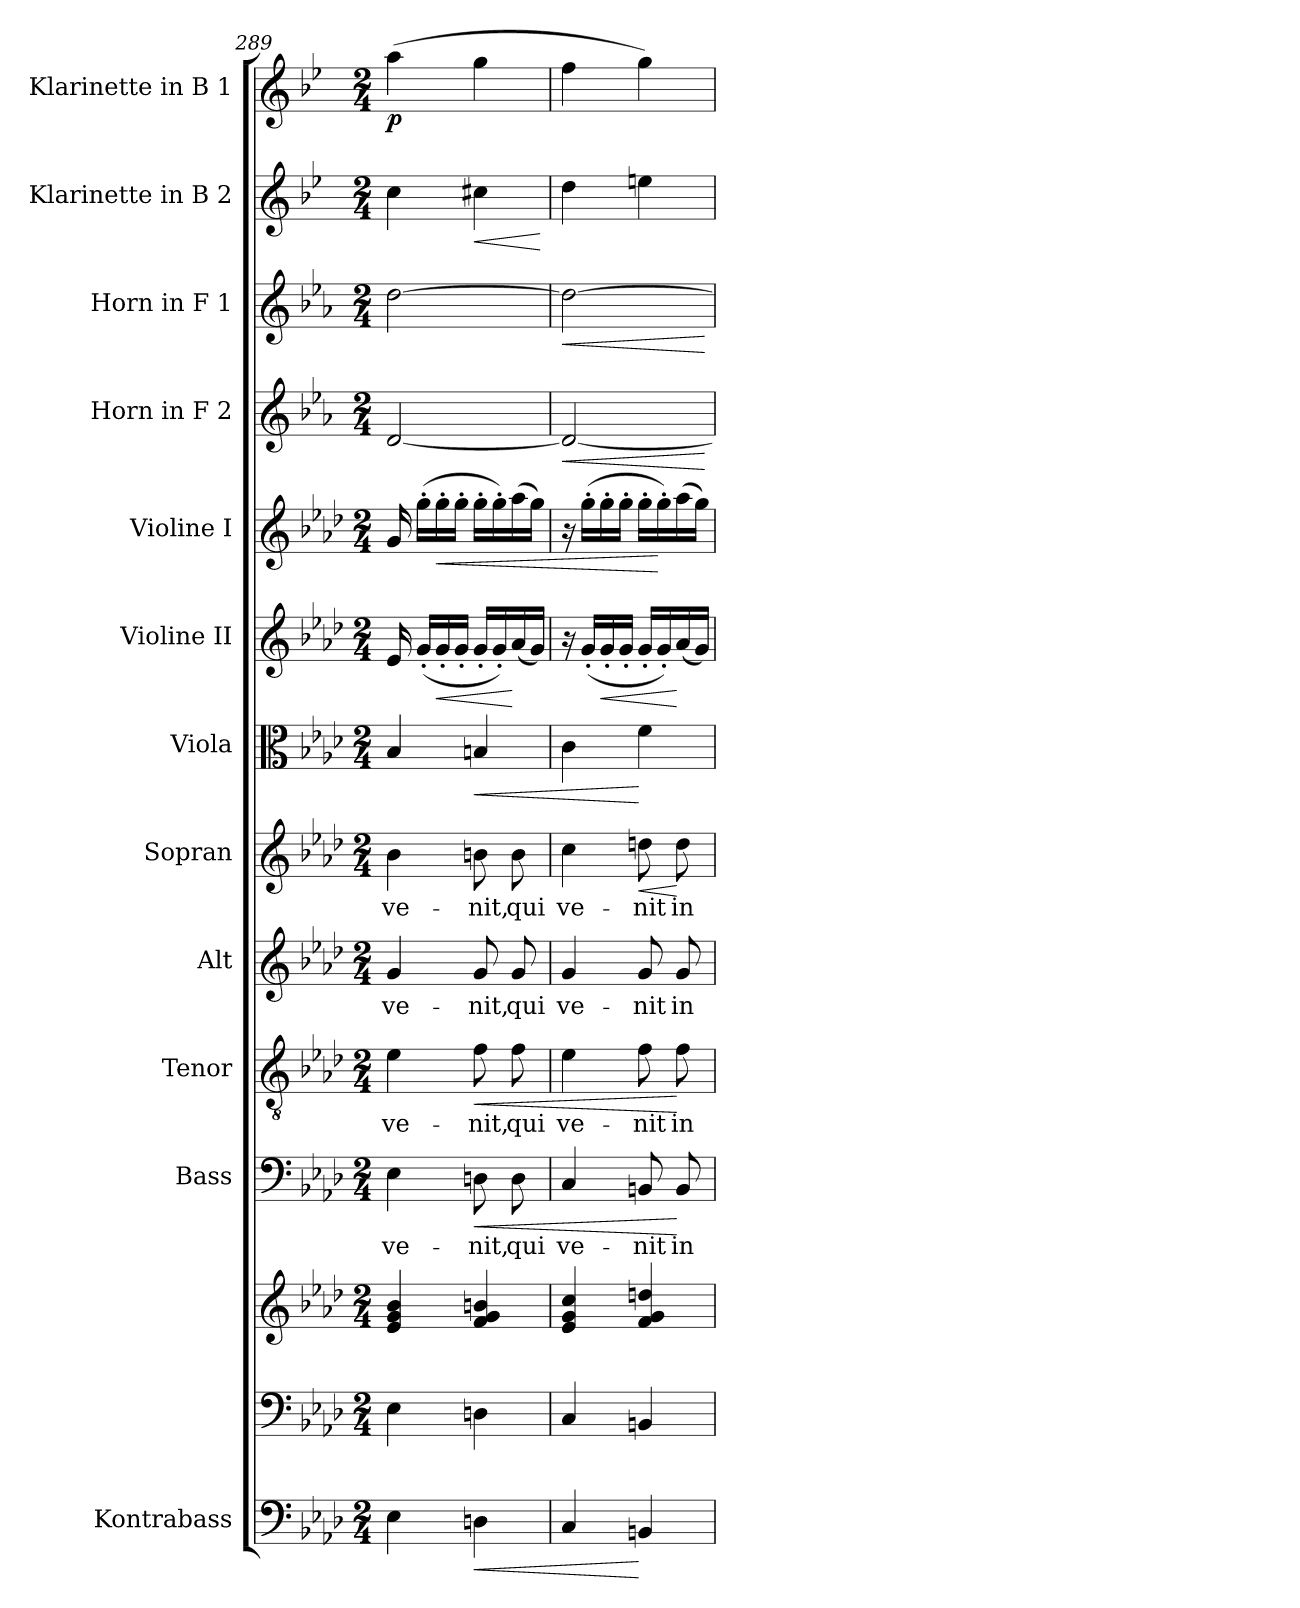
**kern	**dynam	**kern	**kern	**kern	**text	**dynam	**kern	**text	**dynam	**kern	**text	**kern	**text	**dynam	**kern	**dynam	**kern	**dynam	**kern	**dynam	**kern	**dynam	**kern	**dynam	**kern	**dynam	**kern	**dynam
*part13	*part13	*part12	*part12	*part11	*part11	*part11	*part10	*part10	*part10	*part9	*part9	*part8	*part8	*part8	*part7	*part7	*part6	*part6	*part5	*part5	*part4	*part4	*part3	*part3	*part2	*part2	*part1	*part1
*staff14	*staff14	*staff13	*staff12	*staff11	*staff11	*staff11	*staff10	*staff10	*staff10	*staff9	*staff9	*staff8	*staff8	*staff8	*staff7	*staff7	*staff6	*staff6	*staff5	*staff5	*staff4	*staff4	*staff3	*staff3	*staff2	*staff2	*staff1	*staff1
*I"Kontrabass	*	*	*	*I"Bass	*	*	*I"Tenor	*	*	*I"Alt	*	*I"Sopran	*	*	*I"Viola	*	*I"Violine II	*	*I"Violine I	*	*I"Horn in F 2	*	*I"Horn in F 1	*	*I"Klarinette in B 2	*	*I"Klarinette in B 1	*
*I'Kb.	*	*	*	*I'B	*	*	*I'T	*	*	*I'A	*	*I'S	*	*	*I'Vla.	*	*I'Vl. II	*	*I'Vl. I	*	*I'Hrn. 2	*	*I'Hrn. 1	*	*	*	*	*
*clefF4	*	*clefF4	*clefG2	*clefF4	*	*	*clefGv2	*	*	*clefG2	*	*clefG2	*	*	*clefC3	*	*clefG2	*	*clefG2	*	*clefG2	*	*clefG2	*	*clefG2	*	*clefG2	*
*ITrd7c12	*	*	*	*	*	*	*	*	*	*	*	*	*	*	*	*	*	*	*	*	*ITrd4c7	*	*ITrd4c7	*	*ITrd1c2	*	*ITrd1c2	*
*k[b-e-a-d-]	*	*k[b-e-a-d-]	*k[b-e-a-d-]	*k[b-e-a-d-]	*	*	*k[b-e-a-d-]	*	*	*k[b-e-a-d-]	*	*k[b-e-a-d-]	*	*	*k[b-e-a-d-]	*	*k[b-e-a-d-]	*	*k[b-e-a-d-]	*	*k[b-e-a-d-]	*	*k[b-e-a-d-]	*	*k[b-e-a-d-]	*	*k[b-e-a-d-]	*
*A-:	*	*A-:	*A-:	*A-:	*	*	*A-:	*	*	*A-:	*	*A-:	*	*	*A-:	*	*A-:	*	*A-:	*	*A-:	*	*A-:	*	*A-:	*	*A-:	*
*M2/4	*	*M2/4	*M2/4	*M2/4	*	*	*M2/4	*	*	*M2/4	*	*M2/4	*	*	*M2/4	*	*M2/4	*	*M2/4	*	*M2/4	*	*M2/4	*	*M2/4	*	*M2/4	*
=289	=289	=289	=289	=289	=289	=289	=289	=289	=289	=289	=289	=289	=289	=289	=289	=289	=289	=289	=289	=289	=289	=289	=289	=289	=289	=289	=289	=289
!	!	!	!	!	!LO:LY:b	!	!	!LO:LY:b	!	!	!LO:LY:b	!	!LO:LY:b	!	!	!	!	!	!	!	!	!	!	!	!	!	!	!LO:DY:b
4EE-\	.	4E-\	4e-/ 4g/ 4b-/	4E-\	ve-	.	4e-\	ve-	.	4g/	ve-	4b-\	ve-	.	4B-/	.	16e-/	.	16g/	.	[2G/	.	[2g\	.	4b-\	.	(>4gg\	p
.	.	.	.	.	.	.	.	.	.	.	.	.	.	.	.	.	(<16g'</LL	.	(>16gg'>\LL	.	.	.	.	.	.	.	.	.
!	!	!	!	!	!	!	!	!	!	!	!	!	!	!	!	!	!	!LO:HP:b	!	!LO:HP:b	!	!	!	!	!	!	!	!
.	.	.	.	.	.	.	.	.	.	.	.	.	.	.	.	.	16g'</	<	16gg'>\	<	.	.	.	.	.	.	.	.
.	.	.	.	.	.	.	.	.	.	.	.	.	.	.	.	.	16g'</JJ	.	16gg'>\JJ	.	.	.	.	.	.	.	.	.
!	!LO:HP:b	!	!	!	!LO:LY:b	!LO:HP:b	!	!LO:LY:b	!LO:HP:b	!	!LO:LY:b	!	!LO:LY:b	!	!	!LO:HP:b	!	!	!	!	!	!	!	!	!	!LO:HP:b	!	!
4DDn\	<	4Dn\	4f/ 4g/ 4bn/	8Dn\	-nit,	<	8f\	-nit,	<	8g/	-nit,	8bn\	-nit,	.	4Bn/	<	16g'</LL	.	16gg'>\LL	.	.	.	.	.	4bn\	<	4ff\	.
.	.	.	.	.	.	.	.	.	.	.	.	.	.	.	.	.	16g'</)	.	16gg'>\)	.	.	.	.	.	.	.	.	.
!	!	!	!	!	!LO:LY:b	!	!	!LO:LY:b	!	!	!LO:LY:b	!	!LO:LY:b	!	!	!	!	!	!	!	!	!	!	!	!	!	!	!
.	.	.	.	8D\	qui	.	8f\	qui	.	8g/	qui	8b\	qui	.	.	.	(<16a-/	[	(>16aa-\	.	.	.	.	.	.	.	.	.
.	.	.	.	.	.	.	.	.	.	.	.	.	.	.	.	.	16g/JJ)	.	16gg\JJ)	.	.	.	.	.	.	.	.	.
.	.	.	.	.	.	.	.	.	.	.	.	.	.	.	.	.	.	.	.	.	.	.	.	.	.	[	.	.
=290	=290	=290	=290	=290	=290	=290	=290	=290	=290	=290	=290	=290	=290	=290	=290	=290	=290	=290	=290	=290	=290	=290	=290	=290	=290	=290	=290	=290
!	!	!	!	!	!LO:LY:b	!	!	!LO:LY:b	!	!	!LO:LY:b	!	!LO:LY:b	!	!	!	!	!	!	!	!	!LO:HP:b	!	!LO:HP:b	!	!	!	!
4CC/	.	4C/	4e-/ 4g/ 4cc/	4C/	ve-	.	4e-\	ve-	.	4g/	ve-	4cc\	ve-	.	4c\	.	16r	.	16r	.	2G/_	<	2g\_	<	4cc\	.	4ee-\	.
.	.	.	.	.	.	.	.	.	.	.	.	.	.	.	.	.	(<16g'</LL	.	(>16gg'>\LL	.	.	.	.	.	.	.	.	.
!	!	!	!	!	!	!	!	!	!	!	!	!	!	!	!	!	!	!LO:HP:b	!	!	!	!	!	!	!	!	!	!
.	.	.	.	.	.	.	.	.	.	.	.	.	.	.	.	.	16g'</	<	16gg'>\	.	.	.	.	.	.	.	.	.
.	.	.	.	.	.	.	.	.	.	.	.	.	.	.	.	.	16g'</JJ	.	16gg'>\JJ	.	.	.	.	.	.	.	.	.
!	!	!	!	!	!LO:LY:b	!	!	!LO:LY:b	!	!	!LO:LY:b	!	!LO:LY:b	!LO:HP:b	!	!	!	!	!	!	!	!	!	!	!	!	!	!
4BBBn/	[	4BBn/	4f/ 4g/ 4ddn/	8BBn/	-nit	.	8f\	-nit	.	8g/	-nit	8ddn\	-nit	<	4f\	[	16g'</LL	.	16gg'>\LL	.	.	.	.	.	4ddn\	.	4ff\)	.
.	.	.	.	.	.	.	.	.	.	.	.	.	.	.	.	.	16g'</)	.	16gg'>\)	[	.	.	.	.	.	.	.	.
!	!	!	!	!	!LO:LY:b	!	!	!LO:LY:b	!	!	!LO:LY:b	!	!LO:LY:b	!	!	!	!	!	!	!	!	!	!	!	!	!	!	!
.	.	.	.	8BB/	in	[	8f\	in	[	8g/	in	8dd\	in	[	.	.	(<16a-/	[	(>16aa-\	.	.	.	.	.	.	.	.	.
.	.	.	.	.	.	.	.	.	.	.	.	.	.	.	.	.	16g/JJ)	.	16gg\JJ)	.	.	.	.	.	.	.	.	.
.	.	.	.	.	.	.	.	.	.	.	.	.	.	.	.	.	.	.	.	.	.	[	.	[	.	.	.	.
=	=	=	=	=	=	=	=	=	=	=	=	=	=	=	=	=	=	=	=	=	=	=	=	=	=	=	=	=
*-	*-	*-	*-	*-	*-	*-	*-	*-	*-	*-	*-	*-	*-	*-	*-	*-	*-	*-	*-	*-	*-	*-	*-	*-	*-	*-	*-	*-
